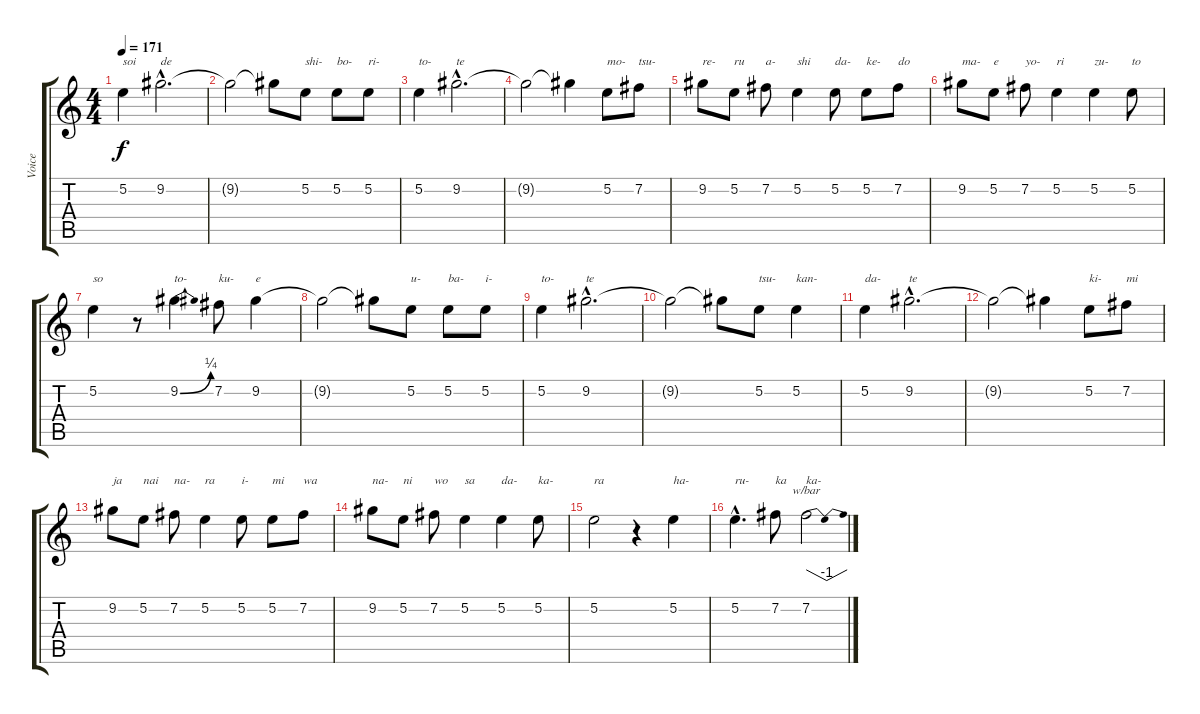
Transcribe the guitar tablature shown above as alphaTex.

\track ("Voice" "Voice") {instrument contrabass}
\staff {score tabs}
\tuning (E4 B3 G3 D3 A2 E2) {hide}
\ts (4 4)
\tempo 171
\clef g2
\ks c
5.2.4{txt "soi" dy f} 9.2{hac}.2{d txt "de"} |
9.2{t}.2 9.2{t}.8 5.2.8{txt "shi-"} 5.2.8{txt "bo-"} 5.2.8{txt "ri-"} |
5.2.4{txt "to-"} 9.2{hac}.2{d txt "te"} |
9.2{t}.2 9.2{t}.4 5.2.8{txt "mo-"} 7.2.8{txt "tsu-"} |
9.2.8{txt "re-"} 5.2.8{txt "ru"} 7.2.8{txt "a-"} 5.2.4{txt "shi"} 5.2.8{txt "da-"} 5.2.8{txt "ke-"} 7.2.8{txt "do"} |
9.2.8{txt "ma-"} 5.2.8{txt "e"} 7.2.8{txt "yo-"} 5.2.4{txt "ri"} 5.2.4{txt "zu-"} 5.2.8{txt "to"} |
5.2.4{txt "so"} r.8 9.2{be (bend 0 0 60 1)}.4{txt "to-"} 7.2.8{txt "ku-"} 9.2.4{txt "e"} |
9.2{t}.2 9.2{t}.8 5.2.8{txt "u-"} 5.2.8{txt "ba-"} 5.2.8{txt "i-"} |
5.2.4{txt "to-"} 9.2{hac}.2{d txt "te"} |
9.2{t}.2 9.2{t}.8 5.2.8{txt "tsu-"} 5.2.4{txt "kan-"} |
5.2.4{txt "da-"} 9.2{hac}.2{d txt "te"} |
9.2{t}.2 9.2{t}.4 5.2.8{txt "ki-"} 7.2.8{txt "mi"} |
9.2.8{txt "ja"} 5.2.8{txt "nai"} 7.2.8{txt "na-"} 5.2.4{txt "ra"} 5.2.8{txt "i-"} 5.2.8{txt "mi"} 7.2.8{txt "wa"} |
9.2.8{txt "na-"} 5.2.8{txt "ni"} 7.2.8{txt "wo"} 5.2.4{txt "sa"} 5.2.4{txt "da-"} 5.2.8{txt "ka-"} |
5.2.2{txt "ra"} r.4 5.2.4{txt "ha-"} |
5.2{hac}.4{d txt "ru-"} 7.2.8{txt "ka"} 7.2.2{tbe (dip default 0 0 30 -4 60 0) txt "ka-"}
